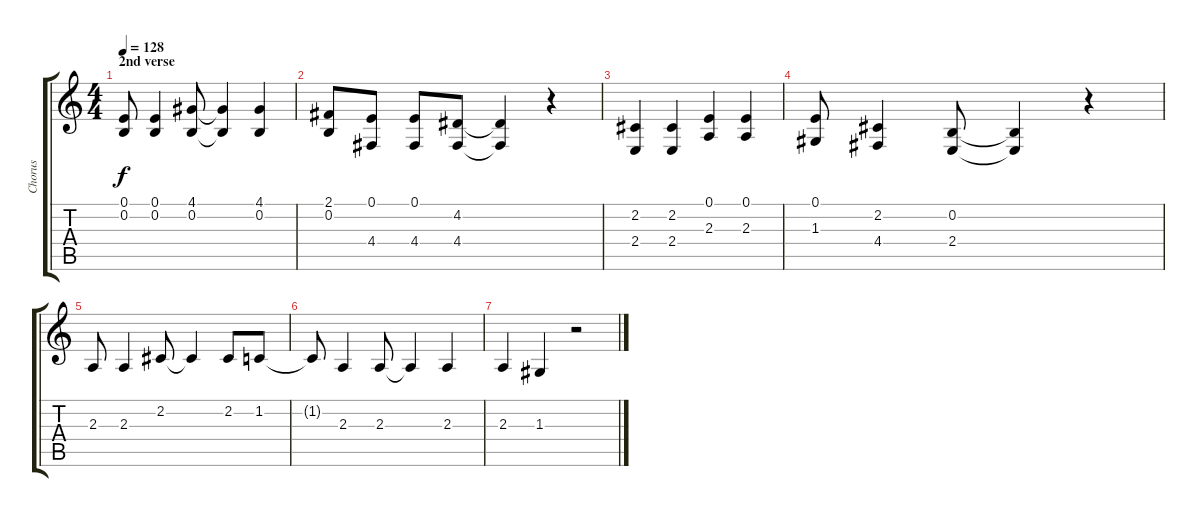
\track ("Chorus" "Chorus") {instrument tenorsax}
\staff {score tabs}
\tuning (E4 B3 G3 D3 A2 E2) {hide}
\ts (4 4)
\section ("" "2nd verse")
\tempo 128
\clef g2
\ks c
(0.1 0.2).8{dy f} (0.1 0.2).4 (4.1 0.2).8 (4.1{t} 0.2{t}).4 (4.1 0.2).4 |
(2.1 0.2).8 (0.1 4.4).8 (0.1 4.4).8 (4.2 4.4).8 (4.2{t} 4.4{t}).4 r.4 |
(2.2 2.4).4 (2.2 2.4).4 (0.1 2.3).4 (0.1 2.3).4 |
(0.1 1.3).8 (2.2 4.4).4 (0.2 2.4).8 (0.2{t} 2.4{t}).4 r.4 |
2.3.8 2.3.4 2.2.8 2.2{t}.4 2.2.8 1.2.8 |
1.2{t}.8 2.3.4 2.3.8 2.3{t}.4 2.3.4 |
2.3.4 1.3.4 r.2
